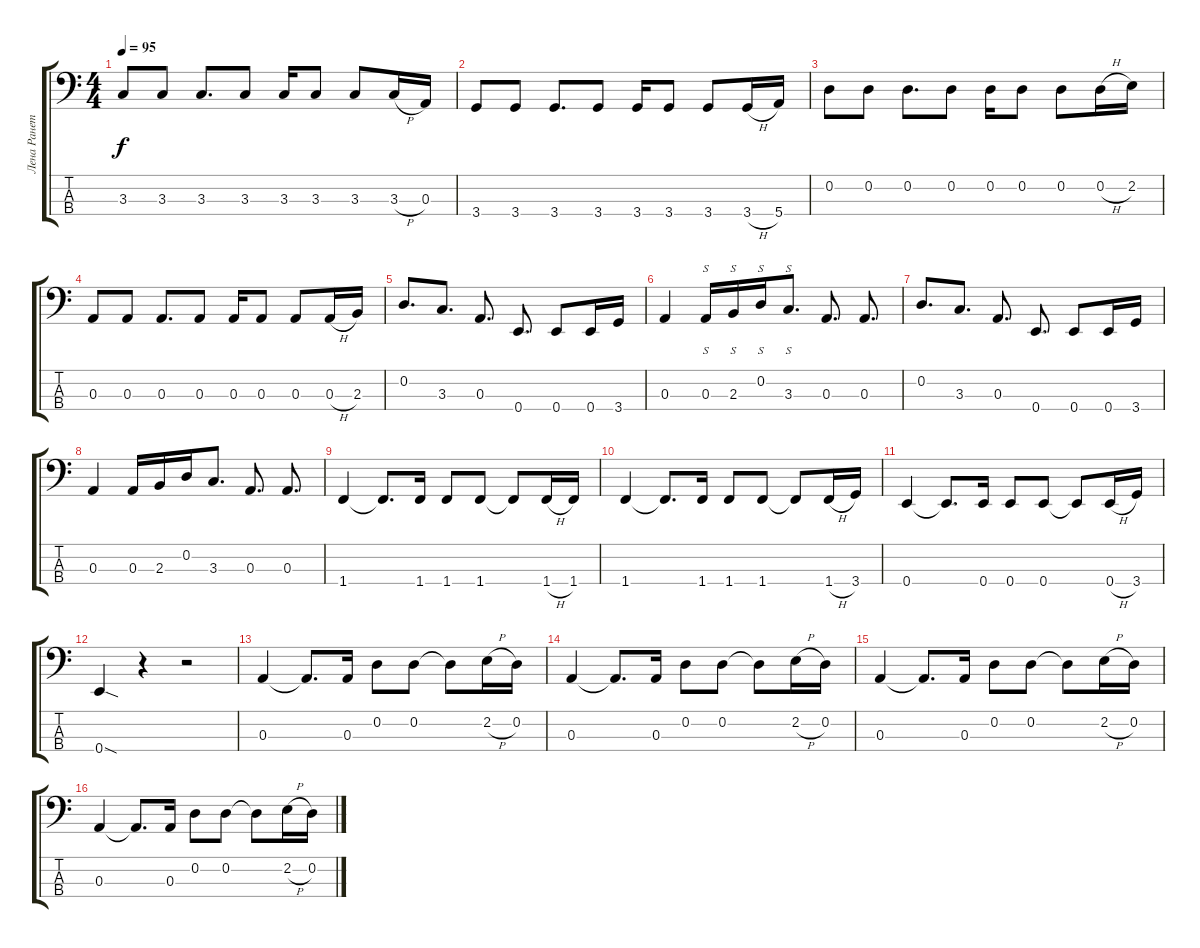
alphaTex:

\track ("Лена Ранетка" "Лена Ранет") {instrument synthbass2}
\staff {score tabs}
\tuning (G2 D2 A1 E1) {hide}
\ts (4 4)
\tempo 95
\clef f4
\ks c
3.3.8{dy f} 3.3.8 3.3.8{d} 3.3.8 3.3.16 3.3.8 3.3.8 3.3{h}.16 0.3.16 |
3.4.8 3.4.8 3.4.8{d} 3.4.8 3.4.16 3.4.8 3.4.8 3.4{h}.16 5.4.16 |
0.2.8 0.2.8 0.2.8{d} 0.2.8 0.2.16 0.2.8 0.2.8 0.2{h}.16 2.2.16 |
0.3.8 0.3.8 0.3.8{d} 0.3.8 0.3.16 0.3.8 0.3.8 0.3{h}.16 2.3.16 |
0.2.8{d} 3.3.8{d} 0.3.8{d} 0.4.8{d} 0.4.8 0.4.16 3.4.16 |
0.3.4 0.3.16{s} 2.3.16{s} 0.2.16{s} 3.3.8{s d} 0.3.8{d} 0.3.8{d} |
0.2.8{d} 3.3.8{d} 0.3.8{d} 0.4.8{d} 0.4.8 0.4.16 3.4.16 |
0.3.4 0.3.16 2.3.16 0.2.16 3.3.8{d} 0.3.8{d} 0.3.8{d} |
1.4.4 1.4{t}.8{d} 1.4.16 1.4.8 1.4.8 1.4{t}.8 1.4{h}.16 1.4.16 |
1.4.4 1.4{t}.8{d} 1.4.16 1.4.8 1.4.8 1.4{t}.8 1.4{h}.16 3.4.16 |
0.4.4 0.4{t}.8{d} 0.4.16 0.4.8 0.4.8 0.4{t}.8 0.4{h}.16 3.4.16 |
0.4{sod}.4 r.4 r.2 |
0.3.4 0.3{t}.8{d} 0.3.16 0.2.8 0.2.8 0.2{t}.8 2.2{h}.16 0.2.16 |
0.3.4 0.3{t}.8{d} 0.3.16 0.2.8 0.2.8 0.2{t}.8 2.2{h}.16 0.2.16 |
0.3.4 0.3{t}.8{d} 0.3.16 0.2.8 0.2.8 0.2{t}.8 2.2{h}.16 0.2.16 |
0.3.4 0.3{t}.8{d} 0.3.16 0.2.8 0.2.8 0.2{t}.8 2.2{h}.16 0.2.16
